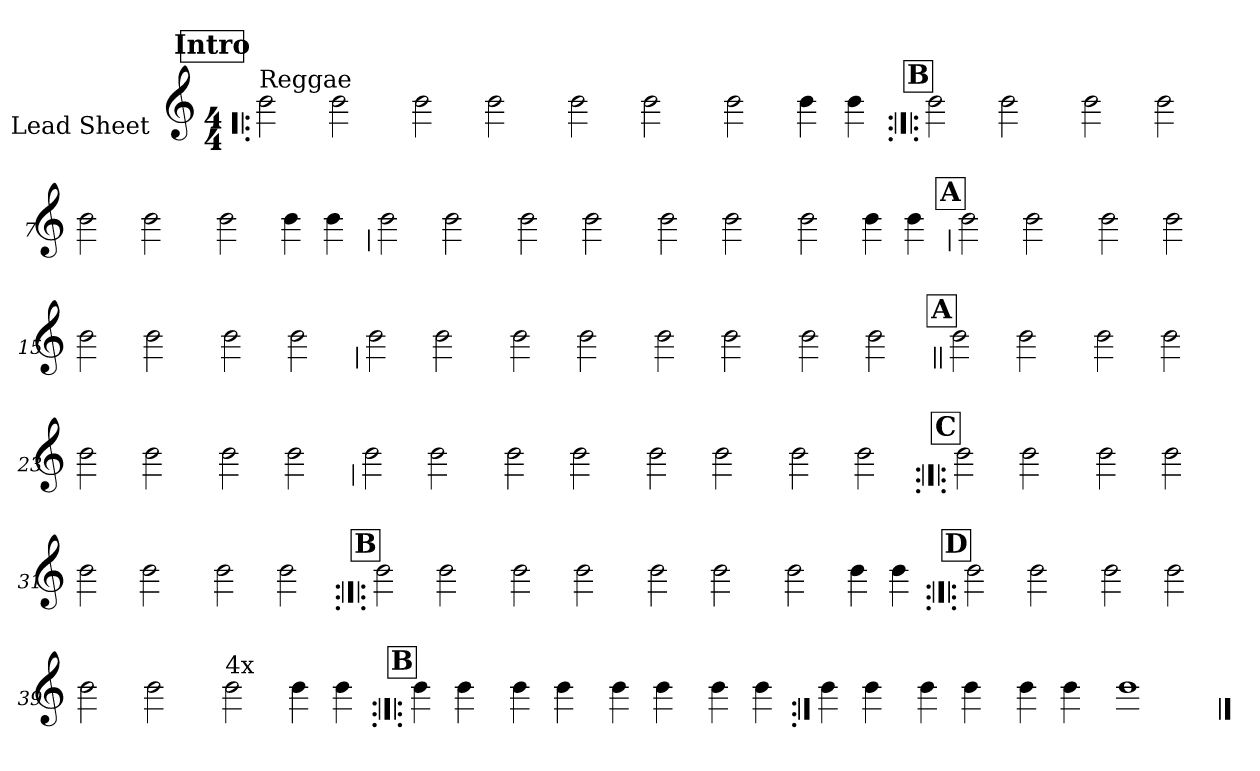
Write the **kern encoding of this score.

**kern
*part1
*staff1
*I"Lead Sheet
*stria0
*clefG2
*k[]
*C:
*M4/4
*MM77
!!LO:REH:place=s1:a:t=Intro
=1!|:
!LO:TX:a:t=Reggae
2b
2b
=2-
2b
2b
=3-
2b
2b
=4-
2b
4b
4b
!!LO:LB:g=z
!!LO:REH:place=s1:a:t=B
=5:|!|:
2b
2b
=6-
2b
2b
=7-
2b
2b
=8-
2b
4b
4b
!!LO:LB:g=z
=9
2b
2b
=10-
2b
2b
=11-
2b
2b
=12-
2b
4b
4b
!!LO:LB:g=z
!!LO:REH:place=s1:a:t=A
=13
2b
2b
=14-
2b
2b
=15-
2b
2b
=16-
2b
2b
!!LO:LB:g=z
=17
2b
2b
=18-
2b
2b
=19-
2b
2b
=20-
2b
2b
!!LO:LB:g=z
!!LO:REH:place=s1:a:t=A
=21||
2b
2b
=22-
2b
2b
=23-
2b
2b
=24-
2b
2b
!!LO:LB:g=z
=25
2b
2b
=26-
2b
2b
=27-
2b
2b
=28-
2b
2b
!!LO:LB:g=z
!!LO:REH:place=s1:a:t=C
=29:|!|:
2b
2b
=30-
2b
2b
=31-
2b
2b
=32-
2b
2b
!!LO:LB:g=z
!!LO:REH:place=s1:a:t=B
=33:|!|:
2b
2b
=34-
2b
2b
=35-
2b
2b
=36-
2b
4b
4b
!!LO:LB:g=z
!!LO:REH:place=s1:a:t=D
=37:|!|:
2b
2b
=38-
2b
2b
=39-
2b
2b
=40-
!LO:TX:a:t=4x
2b
4b
4b
!!LO:LB:g=z
!!LO:REH:place=s1:a:t=B
=41:|!|:
4b
4b
=42-
4b
4b
=43-
4b
4b
=44-
4b
4b
=45:|!
4b
4b
=46-
4b
4b
=47-
4b
4b
=48-
1b
==
*-
